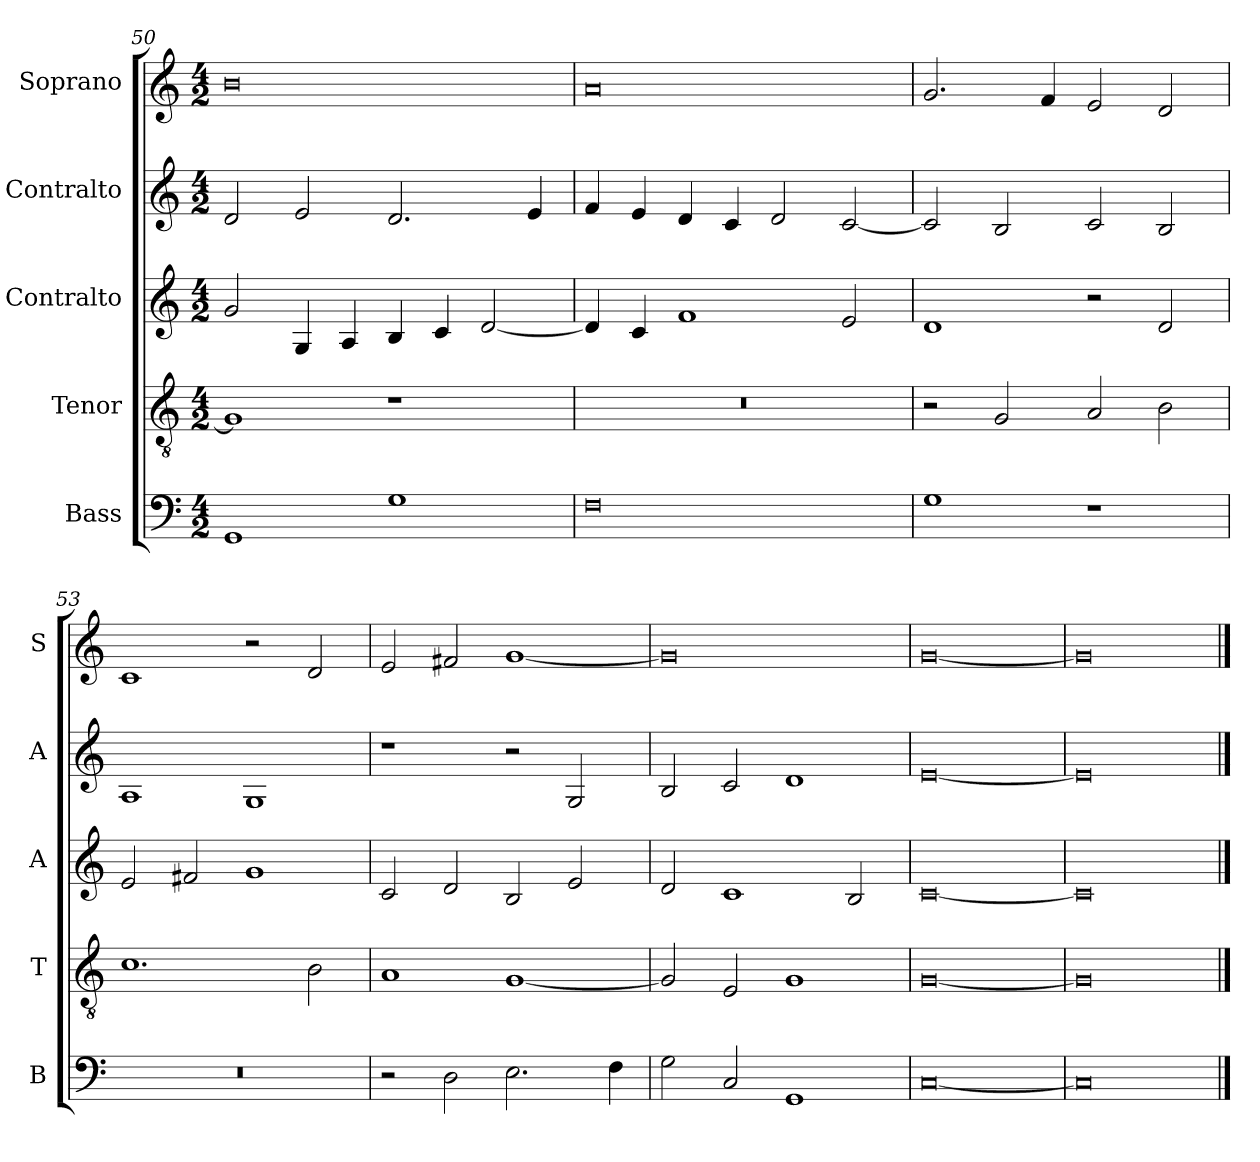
**kern	**kern	**kern	**kern	**kern
*part5	*part4	*part3	*part2	*part1
*staff5	*staff4	*staff3	*staff2	*staff1
*I"Bass	*I"Tenor	*I"Contralto	*I"Contralto	*I"Soprano
*I'B	*I'T	*I'A	*I'A	*I'S
*clefF4	*clefGv2	*clefG2	*clefG2	*clefG2
*k[]	*k[]	*k[]	*k[]	*k[]
*E:phr	*E:phr	*E:phr	*E:phr	*E:phr
*M4/2	*M4/2	*M4/2	*M4/2	*M4/2
=50	=50	=50	=50	=50
1GG	1G]	2g	2d	0b
.	.	4G	2e	.
.	.	4A	.	.
1G	1r	4B	2.d	.
.	.	4c	.	.
.	.	[2d	.	.
.	.	.	4e	.
=51	=51	=51	=51	=51
0F	0r	4d]	4f	0a
.	.	4c	4e	.
.	.	1f	4d	.
.	.	.	4c	.
.	.	.	2d	.
.	.	2e	[2c	.
=52	=52	=52	=52	=52
1G	2r	1d	2c]	2.g
.	2G	.	2B	.
.	.	.	.	4f
1r	2A	2r	2c	2e
.	2B	2d	2B	2d
=53	=53	=53	=53	=53
0r	1.c	2e	1A	1c
.	.	2f#X	.	.
.	.	1g	1G	2r
.	2B	.	.	2d
=54	=54	=54	=54	=54
2r	1A	2c	1r	2e
2D	.	2d	.	2f#X
2.E	[1G	2B	2r	[1g
.	.	2e	2G	.
4F	.	.	.	.
=55	=55	=55	=55	=55
2G	2G]	2d	2B	0g]
2C	2E	1c	2c	.
1GG	1G	.	1d	.
.	.	2B	.	.
=56	=56	=56	=56	=56
[0C	[0G	[0c	[0e	[0g
=57	=57	=57	=57	=57
0C]	0G]	0c]	0e]	0g]
==	==	==	==	==
*-	*-	*-	*-	*-
